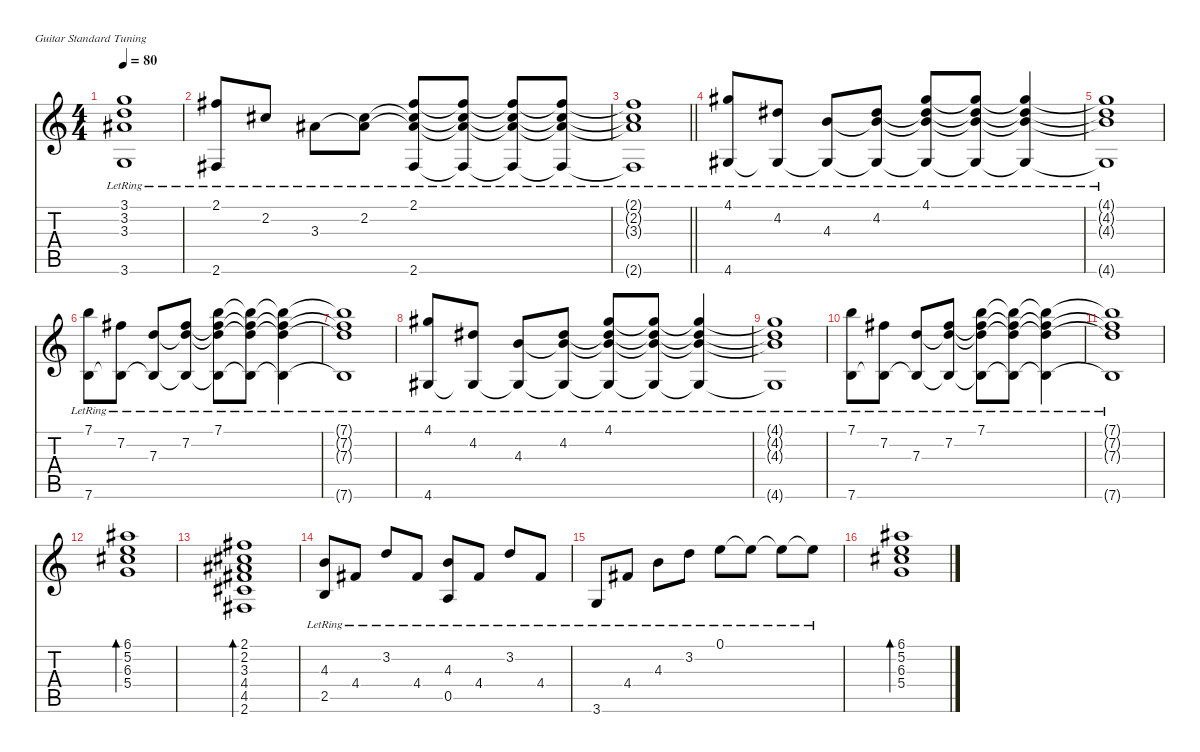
\defaultSystemsLayout 4
\hideDynamics
\bracketExtendMode nobrackets
\singleTrackTrackNamePolicy hidden
\multiTrackTrackNamePolicy hidden
\firstSystemTrackNameMode fullname
\firstSystemTrackNameOrientation horizontal
\otherSystemsTrackNameOrientation horizontal
\track ("Guitar  1" "jz.guit.") {defaultSystemsLayout 8 instrument electricguitarjazz}
\staff {score tabs}
\tuning (E4 B3 G3 D3 A2 E2)
\ts (4 4)
\tempo 80
\clef g2
\ks c
(3.1{lr t} 3.2{t} 3.3{t acc #} 3.6{t}).1{dy f beam Up} |
(2.1{lr acc #} 2.6{lr acc #}).8{beam Up} 2.2{lr acc #}.8{beam Up} 3.3{lr acc #}.8{beam Down} (2.2{lr acc #} 3.3{lr t acc #}).8{beam Down} (2.1{lr acc #} 2.6{lr acc #} 2.2{lr t acc #} 3.3{t acc #}).8{dy p beam Up} (2.1{lr t acc #} 2.2{t acc #} 3.3{t acc #} 2.6{lr t acc #}).8{dy mp beam Up} (2.1{lr t acc #} 2.2{t acc #} 3.3{t acc #} 2.6{t acc #}).8{dy f beam Up} (2.1{lr t acc #} 2.2{t acc #} 3.3{t acc #} 2.6{t acc #}).8{beam Up} |
\barLineRight lightlight
(2.1{lr t acc #} 2.2{t acc #} 3.3{t acc #} 2.6{t acc #}).1{beam Up} |
(4.1{lr acc #} 4.6{lr acc #}).8{beam Up} (4.2{lr acc #} 4.6{lr t acc #}).8{beam Up} (4.3{lr} 4.6{t acc #}).8{beam Up} (4.2{lr acc #} 4.3{lr t} 4.6{t acc #}).8{beam Up} (4.1{lr acc #} 4.2{lr t acc #} 4.3{t} 4.6{t acc #}).8{beam Up} (4.1{lr t acc #} 4.2{lr t acc #} 4.3{t} 4.6{t acc #}).8{beam Up} (4.1{lr t acc #} 4.2{lr t acc #} 4.3{t} 4.6{t acc #}).4{beam Up} |
(4.1{lr t acc #} 4.2{lr t acc #} 4.3{t} 4.6{t acc #}).1{beam Up} |
(7.1{lr} 7.6{lr}).8{beam Down} (7.2{lr acc #} 7.6{lr t}).8{beam Down} (7.3{lr} 7.6{t}).8{beam Up} (7.2{lr acc #} 7.3{lr t} 7.6{t}).8{beam Up} (7.1{lr} 7.2{lr t acc #} 7.3{t} 7.6{t}).8{beam Down} (7.1{lr t} 7.2{lr t acc #} 7.3{t} 7.6{t}).8{beam Down} (7.1{lr t} 7.2{lr t acc #} 7.3{t} 7.6{t}).4{beam Down} |
(7.1{lr t} 7.2{lr t acc #} 7.3{t} 7.6{t}).1{beam Down} |
(4.1{lr acc #} 4.6{lr acc #}).8{beam Up} (4.2{lr acc #} 4.6{lr t acc #}).8{beam Up} (4.3{lr} 4.6{t acc #}).8{beam Up} (4.2{lr acc #} 4.3{lr t} 4.6{t acc #}).8{beam Up} (4.1{lr acc #} 4.2{lr t acc #} 4.3{t} 4.6{t acc #}).8{beam Up} (4.1{lr t acc #} 4.2{lr t acc #} 4.3{t} 4.6{t acc #}).8{beam Up} (4.1{lr t acc #} 4.2{lr t acc #} 4.3{t} 4.6{t acc #}).4{beam Up} |
(4.1{lr t acc #} 4.2{lr t acc #} 4.3{t} 4.6{t acc #}).1{beam Up} |
(7.1{lr} 7.6{lr}).8{beam Down} (7.2{lr acc #} 7.6{lr t}).8{beam Down} (7.3{lr} 7.6{t}).8{beam Up} (7.2{lr acc #} 7.3{lr t} 7.6{t}).8{beam Up} (7.1{lr} 7.2{lr t acc #} 7.3{t} 7.6{t}).8{beam Down} (7.1{lr t} 7.2{lr t acc #} 7.3{t} 7.6{t}).8{beam Down} (7.1{lr t} 7.2{lr t acc #} 7.3{t} 7.6{t}).4{beam Down} |
(7.1{lr t} 7.2{lr t acc #} 7.3{t} 7.6{t}).1{beam Down} |
(6.1{acc #} 5.2 6.3{acc #} 5.4).1{bd 120 beam Down} |
(2.1{acc #} 2.2{acc #} 3.3{acc #} 4.4{acc #} 4.5{acc #} 2.6{acc #}).1{bd 120 beam Up} |
(4.3{lr} 2.5{lr}).8{beam Up} 4.4{lr acc #}.8{beam Up} 3.2{lr}.8{beam Up} 4.4{lr acc #}.8{beam Up} (4.3{lr} 0.5{lr}).8{beam Up} 4.4{lr acc #}.8{beam Up} 3.2{lr}.8{beam Up} 4.4{lr acc #}.8{beam Up} |
3.6{lr}.8{beam Up} 4.4{lr acc #}.8{beam Up} 4.3{lr}.8{beam Down} 3.2{lr}.8{beam Down} 0.1{lr}.8{beam Down} 0.1{lr t}.8{beam Down} 0.1{lr t}.8{beam Down} 0.1{lr t}.8{beam Down} |
(6.1{acc #} 5.2 6.3{acc #} 5.4).1{bd 120 beam Down}
